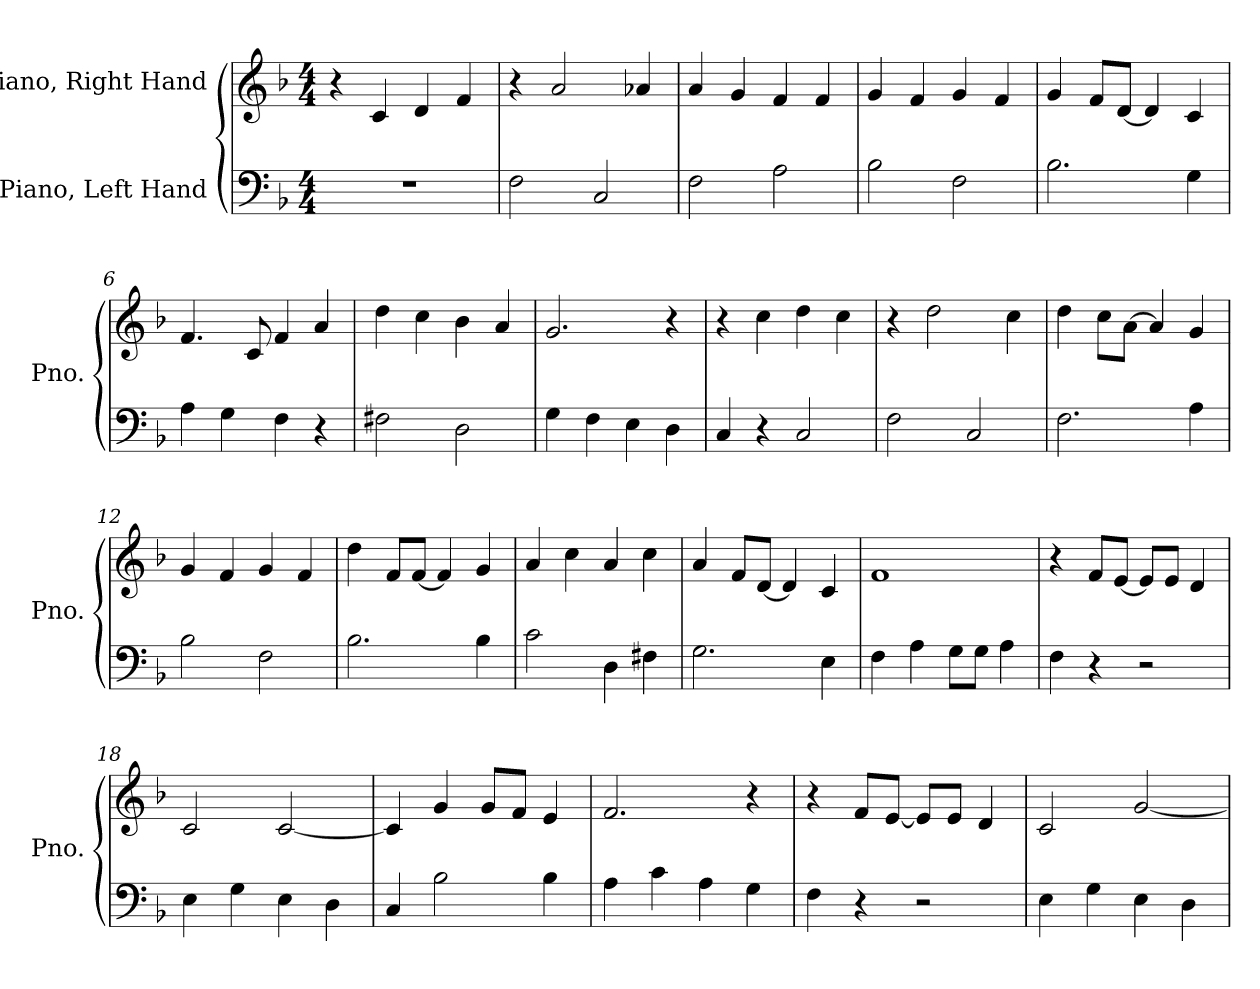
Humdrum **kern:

**kern	**kern
*part2	*part1
*staff2	*staff1
*I"Piano, Left Hand	*I"Piano, Right Hand
*I'Pno.	*I'Pno.
*clefF4	*clefG2
*k[b-]	*k[b-]
*M4/4	*M4/4
*MM100	*MM100
=1	=1
1r	4r
.	4c/
.	4d/
.	4f/
=2	=2
2F\	4r
.	2a/
2C/	.
.	4a-X/
=3	=3
2F\	4a/
.	4g/
2A\	4f/
.	4f/
=4	=4
2B-\	4g/
.	4f/
2F\	4g/
.	4f/
=5	=5
2.B-\	4g/
.	8f/L
.	[8d/J
.	4d/]
4G\	4c/
=6	=6
4A\	4.f/
4G\	.
.	8c/
4F\	4f/
4r	4a/
=7	=7
2F#X\	4dd\
.	4cc\
2D\	4b-\
.	4a/
!!LO:LB:g=z
=8	=8
4G\	2.g/
4F\	.
4E\	.
4D\	4r
=9	=9
4C/	4r
4r	4cc\
2C/	4dd\
.	4cc\
=10	=10
2F\	4r
.	2dd\
2C/	.
.	4cc\
=11	=11
2.F\	4dd\
.	8cc\L
.	[8a\J
.	4a/]
4A\	4g/
=12	=12
2B-\	4g/
.	4f/
2F\	4g/
.	4f/
=13	=13
2.B-\	4dd\
.	8f/L
.	[8f/J
.	4f/]
4B-\	4g/
=14	=14
2c\	4a/
.	4cc\
4D\	4a/
4F#X\	4cc\
=15	=15
2.G\	4a/
.	8f/L
.	[8d/J
.	4d/]
4E\	4c/
!!LO:LB:g=z
=16	=16
4F\	1f
4A\	.
8G\L	.
8G\J	.
4A\	.
=17	=17
4F\	4r
4r	8f/L
.	[8e/J
2r	8e/L]
.	8e/J
.	4d/
=18	=18
4E\	2c/
4G\	.
4E\	[2c/
4D\	.
=19	=19
4C/	4c/]
2B-\	4g/
.	8g/L
.	8f/J
4B-\	4e/
=20	=20
4A\	2.f/
4c\	.
4A\	.
4G\	4r
=21	=21
4F\	4r
4r	8f/L
.	[8e/J
2r	8e/L]
.	8e/J
.	4d/
=22	=22
4E\	2c/
4G\	.
4E\	[2g/
4D\	.
=	=
*-	*-
